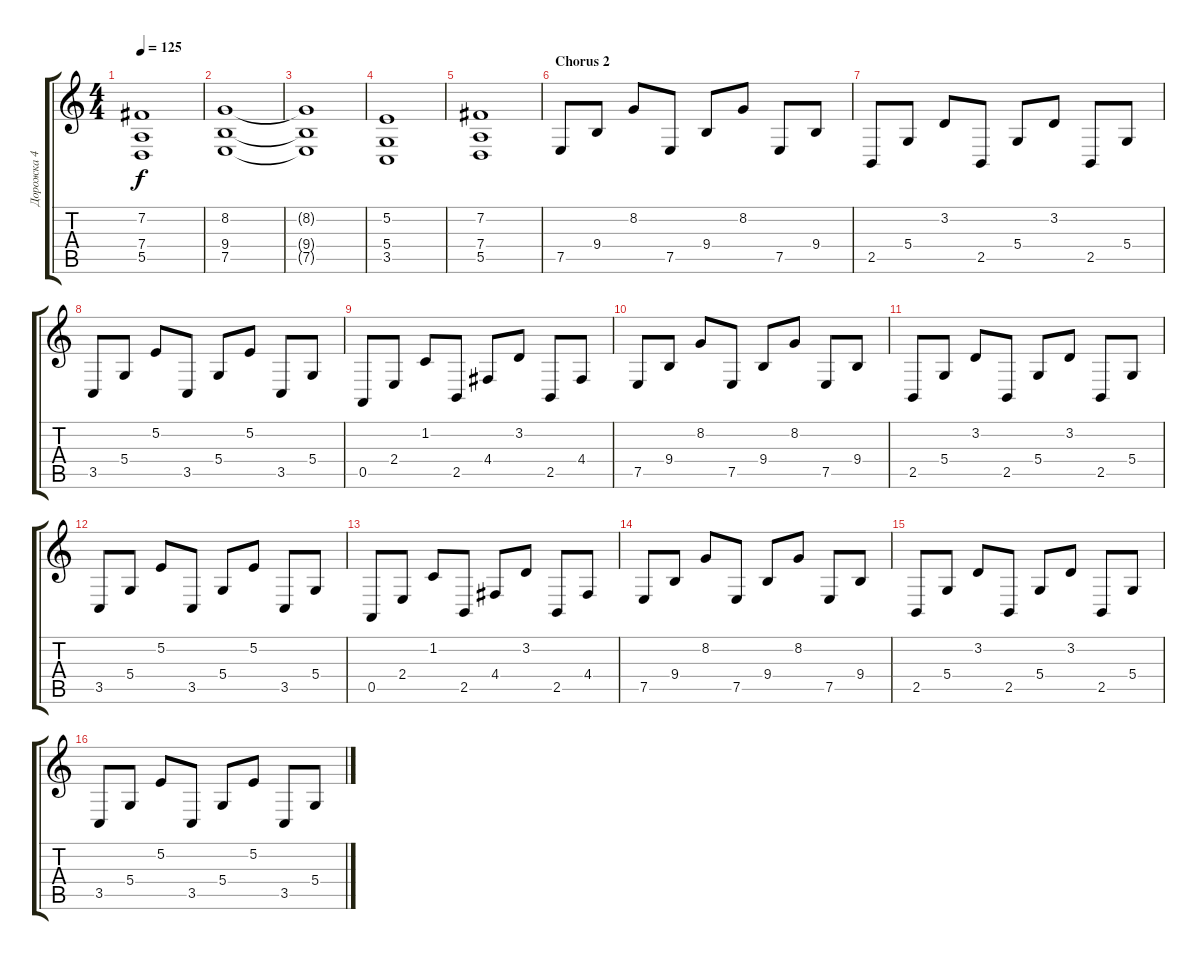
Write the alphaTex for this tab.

\track ("Дорожка 4" "Дорожка 4") {instrument acousticgrandpiano}
\staff {score tabs}
\tuning (E4 B3 G3 D3 A2 E2) {hide}
\ts (4 4)
\tempo 125
\clef g2
\ks c
(7.2 7.4 5.5).1{dy f} |
(8.2 9.4 7.5).1 |
(8.2{t} 9.4{t} 7.5{t}).1 |
(5.2 5.4 3.5).1 |
(7.2 7.4 5.5).1 |
\section ("" "Chorus 2")
7.5.8 9.4.8 8.2.8 7.5.8 9.4.8 8.2.8 7.5.8 9.4.8 |
2.5.8 5.4.8 3.2.8 2.5.8 5.4.8 3.2.8 2.5.8 5.4.8 |
3.5.8 5.4.8 5.2.8 3.5.8 5.4.8 5.2.8 3.5.8 5.4.8 |
0.5.8 2.4.8 1.2.8 2.5.8 4.4.8 3.2.8 2.5.8 4.4.8 |
7.5.8 9.4.8 8.2.8 7.5.8 9.4.8 8.2.8 7.5.8 9.4.8 |
2.5.8 5.4.8 3.2.8 2.5.8 5.4.8 3.2.8 2.5.8 5.4.8 |
3.5.8 5.4.8 5.2.8 3.5.8 5.4.8 5.2.8 3.5.8 5.4.8 |
0.5.8 2.4.8 1.2.8 2.5.8 4.4.8 3.2.8 2.5.8 4.4.8 |
7.5.8 9.4.8 8.2.8 7.5.8 9.4.8 8.2.8 7.5.8 9.4.8 |
2.5.8 5.4.8 3.2.8 2.5.8 5.4.8 3.2.8 2.5.8 5.4.8 |
3.5.8 5.4.8 5.2.8 3.5.8 5.4.8 5.2.8 3.5.8 5.4.8
